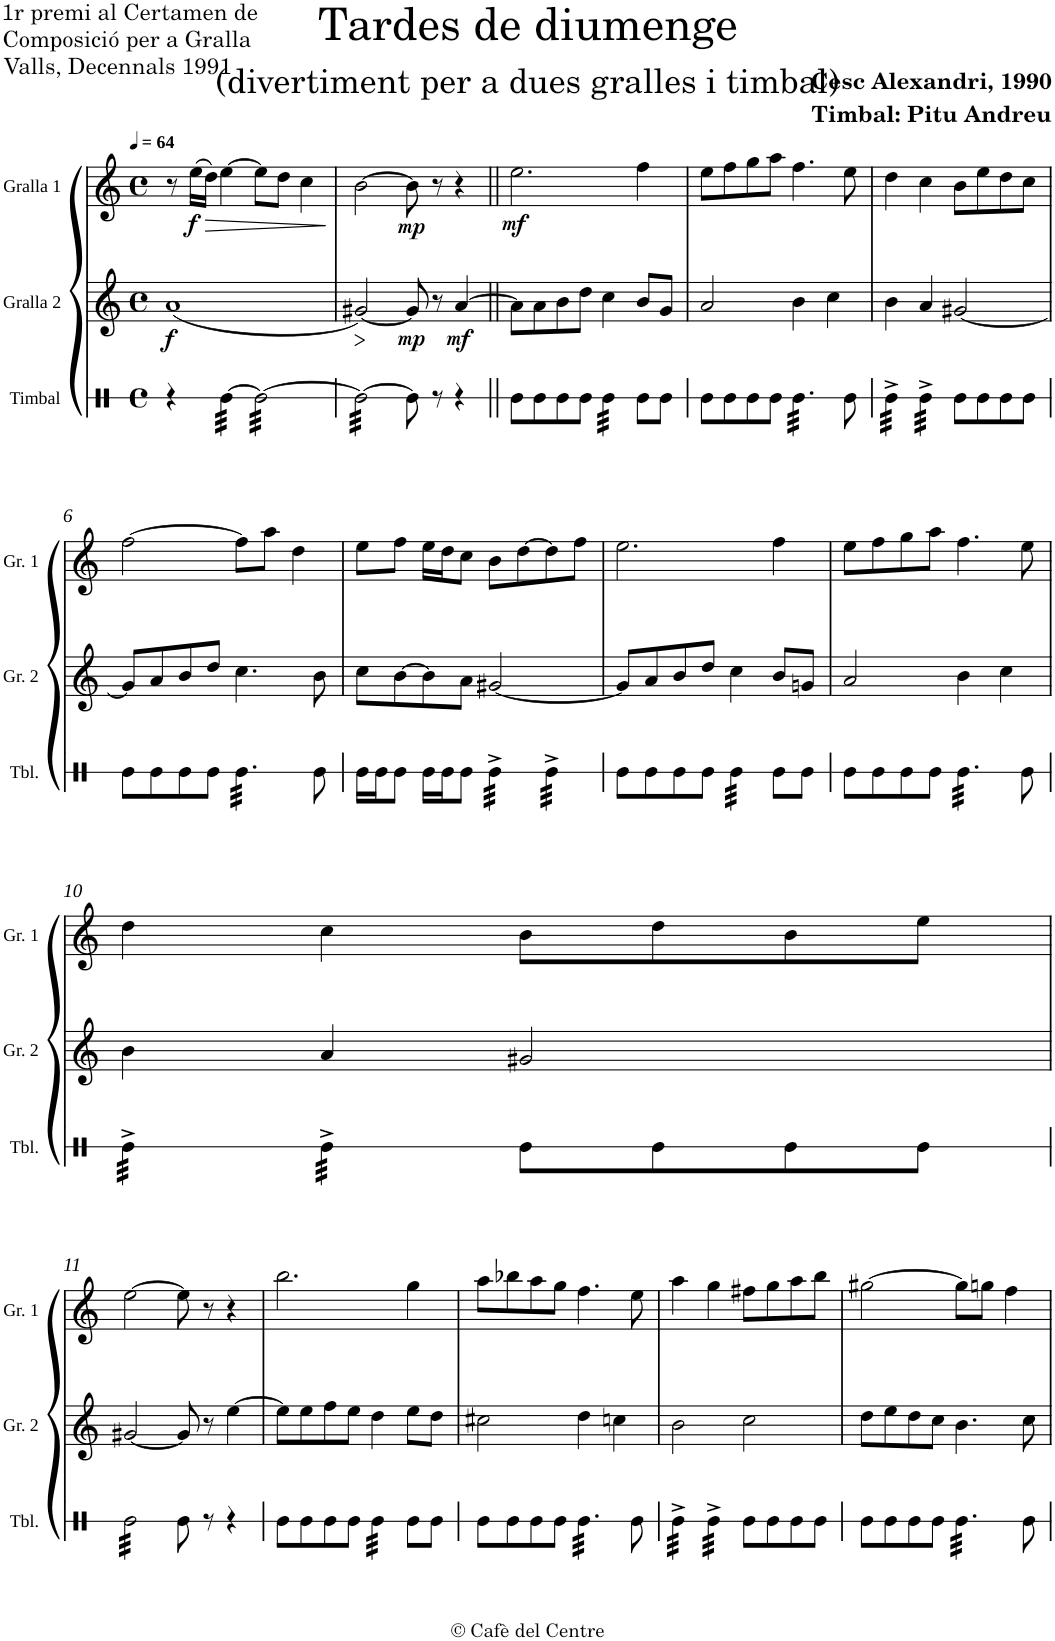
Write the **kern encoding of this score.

**kern	**kern	**dynam	**kern	**dynam
*part3	*part2	*part2	*part1	*part1
*staff3	*staff2	*staff2	*staff1	*staff1
*I"Timbal	*I"Gralla 2	*	*I"Gralla 1	*
*I'Tbl.	*I'Gr. 2	*	*I'Gr. 1	*
*stria1	*	*	*	*
*clefX	*clefG2	*	*clefG2	*
*k[]	*k[]	*	*k[]	*
*M4/4	*M4/4	*	*M4/4	*
*met(c)	*met(c)	*	*met(c)	*
*MM64	*MM64	*	*MM64	*
=1	=1	=1	=1	=1
!	!	!LO:DY:b	!	!
4r	(<1a	f	8r	.
!	!	!	!	!LO:DY:b
.	.	.	(>16ee\LL	f
!	!	!	!	!LO:HP:b
.	.	.	16dd\JJ)	>
*tremolo	*	*	*	*
[32Re\LLL	.	.	[4ee\	.
32Re\	.	.	.	.
32Re\	.	.	.	.
32Re\	.	.	.	.
32Re\	.	.	.	.
32Re\	.	.	.	.
32Re\	.	.	.	.
32Re\JJJ	.	.	.	.
32Re\LLL	.	.	8ee\L]	.
32Re\	.	.	.	.
32Re\	.	.	.	.
32Re\	.	.	.	.
32Re\	.	.	8dd\J	.
32Re\	.	.	.	.
32Re\	.	.	.	.
32Re\	.	.	.	.
32Re\	.	.	4cc\	.
32Re\	.	.	.	.
32Re\	.	.	.	.
32Re\	.	.	.	.
32Re\	.	.	.	.
32Re\	.	.	.	.
32Re\	.	.	.	.
32Re\JJJ	.	.	.	.
.	.	.	.	]
=2	=2	=2	=2	=2
32Re\LLL	[2g#X/)	.	[2b\	.
32Re\	.	.	.	.
32Re\	.	.	.	.
32Re\	.	.	.	.
32Re\	.	.	.	.
32Re\	.	.	.	.
32Re\	.	.	.	.
32Re\	.	.	.	.
32Re\	.	.	.	.
32Re\	.	.	.	.
32Re\	.	.	.	.
32Re\	.	.	.	.
32Re\	.	.	.	.
32Re\	.	.	.	.
32Re\	.	.	.	.
32Re\JJJ	.	.	.	.
*Xtremolo	*	*	*	*
!	!	!LO:DY:b	!	!LO:DY:b
8Re\]	8g#/]	mp	8b\]	mp
8r	8r	.	8r	.
!	!	!LO:DY:b	!	!
4r	[4a/	mf	4r	.
=3||	=3||	=3||	=3||	=3||
!	!	!	!	!LO:DY:b
8Re\L	8a\L]	.	2.ee\	mf
8Re\	8a\	.	.	.
8Re\	8b\	.	.	.
8Re\J	8dd\J	.	.	.
*tremolo	*	*	*	*
32Re\LLL	4cc\	.	.	.
32Re\	.	.	.	.
32Re\	.	.	.	.
32Re\	.	.	.	.
32Re\	.	.	.	.
32Re\	.	.	.	.
32Re\	.	.	.	.
32Re\JJJ	.	.	.	.
*Xtremolo	*	*	*	*
8Re\L	8b/L	.	4ff\	.
8Re\J	8g/J	.	.	.
=4	=4	=4	=4	=4
8Re\L	2a/	.	8ee\L	.
8Re\	.	.	8ff\	.
8Re\	.	.	8gg\	.
8Re\J	.	.	8aa\J	.
*tremolo	*	*	*	*
32Re\LLL	4b\	.	4.ff\	.
32Re\	.	.	.	.
32Re\	.	.	.	.
32Re\	.	.	.	.
32Re\	.	.	.	.
32Re\	.	.	.	.
32Re\	.	.	.	.
32Re\	.	.	.	.
32Re\	4cc\	.	.	.
32Re\	.	.	.	.
32Re\	.	.	.	.
32Re\JJJ	.	.	.	.
*Xtremolo	*	*	*	*
8Re\	.	.	8ee\	.
=5	=5	=5	=5	=5
*tremolo	*	*	*	*
32Re^\LLL	4b\	.	4dd\	.
32Re^\	.	.	.	.
32Re^\	.	.	.	.
32Re^\	.	.	.	.
32Re^\	.	.	.	.
32Re^\	.	.	.	.
32Re^\	.	.	.	.
32Re^\JJJ	.	.	.	.
32Re^\LLL	4a/	.	4cc\	.
32Re^\	.	.	.	.
32Re^\	.	.	.	.
32Re^\	.	.	.	.
32Re^\	.	.	.	.
32Re^\	.	.	.	.
32Re^\	.	.	.	.
32Re^\JJJ	.	.	.	.
*Xtremolo	*	*	*	*
8Re\L	[2g#X/	.	8b\L	.
8Re\	.	.	8ee\	.
8Re\	.	.	8dd\	.
8Re\J	.	.	8cc\J	.
!!LO:LB:g=z
=6	=6	=6	=6	=6
8Re\L	8g#/L]	.	[2ff\	.
8Re\	8a/	.	.	.
8Re\	8b/	.	.	.
8Re\J	8dd/J	.	.	.
*tremolo	*	*	*	*
32Re\LLL	4.cc\	.	8ff\L]	.
32Re\	.	.	.	.
32Re\	.	.	.	.
32Re\	.	.	.	.
32Re\	.	.	8aa\J	.
32Re\	.	.	.	.
32Re\	.	.	.	.
32Re\	.	.	.	.
32Re\	.	.	4dd\	.
32Re\	.	.	.	.
32Re\	.	.	.	.
32Re\JJJ	.	.	.	.
*Xtremolo	*	*	*	*
8Re\	8b\	.	.	.
=7	=7	=7	=7	=7
16Re\LL	8cc\L	.	8ee\L	.
16Re\J	.	.	.	.
8Re\J	[8b\	.	8ff\J	.
16Re\LL	8b\]	.	16ee\LL	.
16Re\J	.	.	16dd\J	.
8Re\J	8a\J	.	8cc\J	.
*tremolo	*	*	*	*
32Re^\LLL	[2g#X/	.	8b\L	.
32Re^\	.	.	.	.
32Re^\	.	.	.	.
32Re^\	.	.	.	.
32Re^\	.	.	[8dd\	.
32Re^\	.	.	.	.
32Re^\	.	.	.	.
32Re^\JJJ	.	.	.	.
32Re^\LLL	.	.	8dd\]	.
32Re^\	.	.	.	.
32Re^\	.	.	.	.
32Re^\	.	.	.	.
32Re^\	.	.	8ff\J	.
32Re^\	.	.	.	.
32Re^\	.	.	.	.
32Re^\JJJ	.	.	.	.
*Xtremolo	*	*	*	*
=8	=8	=8	=8	=8
8Re\L	8g#/L]	.	2.ee\	.
8Re\	8a/	.	.	.
8Re\	8b/	.	.	.
8Re\J	8dd/J	.	.	.
*tremolo	*	*	*	*
32Re\LLL	4cc\	.	.	.
32Re\	.	.	.	.
32Re\	.	.	.	.
32Re\	.	.	.	.
32Re\	.	.	.	.
32Re\	.	.	.	.
32Re\	.	.	.	.
32Re\JJJ	.	.	.	.
*Xtremolo	*	*	*	*
8Re\L	8b/L	.	4ff\	.
8Re\J	8gn/J	.	.	.
=9	=9	=9	=9	=9
8Re\L	2a/	.	8ee\L	.
8Re\	.	.	8ff\	.
8Re\	.	.	8gg\	.
8Re\J	.	.	8aa\J	.
*tremolo	*	*	*	*
32Re\LLL	4b\	.	4.ff\	.
32Re\	.	.	.	.
32Re\	.	.	.	.
32Re\	.	.	.	.
32Re\	.	.	.	.
32Re\	.	.	.	.
32Re\	.	.	.	.
32Re\	.	.	.	.
32Re\	4cc\	.	.	.
32Re\	.	.	.	.
32Re\	.	.	.	.
32Re\JJJ	.	.	.	.
*Xtremolo	*	*	*	*
8Re\	.	.	8ee\	.
!!LO:LB:g=z
=10	=10	=10	=10	=10
*tremolo	*	*	*	*
32Re^\LLL	4b\	.	4dd\	.
32Re^\	.	.	.	.
32Re^\	.	.	.	.
32Re^\	.	.	.	.
32Re^\	.	.	.	.
32Re^\	.	.	.	.
32Re^\	.	.	.	.
32Re^\JJJ	.	.	.	.
32Re^\LLL	4a/	.	4cc\	.
32Re^\	.	.	.	.
32Re^\	.	.	.	.
32Re^\	.	.	.	.
32Re^\	.	.	.	.
32Re^\	.	.	.	.
32Re^\	.	.	.	.
32Re^\JJJ	.	.	.	.
*Xtremolo	*	*	*	*
8Re\L	2g#X/	.	8b\L	.
8Re\	.	.	8dd\	.
8Re\	.	.	8b\	.
8Re\J	.	.	8ee\J	.
!!LO:LB:g=z
=11	=11	=11	=11	=11
*tremolo	*	*	*	*
32Re\LLL	[2g#X/	.	[2ee\	.
32Re\	.	.	.	.
32Re\	.	.	.	.
32Re\	.	.	.	.
32Re\	.	.	.	.
32Re\	.	.	.	.
32Re\	.	.	.	.
32Re\	.	.	.	.
32Re\	.	.	.	.
32Re\	.	.	.	.
32Re\	.	.	.	.
32Re\	.	.	.	.
32Re\	.	.	.	.
32Re\	.	.	.	.
32Re\	.	.	.	.
32Re\JJJ	.	.	.	.
*Xtremolo	*	*	*	*
8Re\	8g#/]	.	8ee\]	.
8r	8r	.	8r	.
4r	[4ee\	.	4r	.
=12	=12	=12	=12	=12
8Re\L	8ee\L]	.	2.bb\	.
8Re\	8ee\	.	.	.
8Re\	8ff\	.	.	.
8Re\J	8ee\J	.	.	.
*tremolo	*	*	*	*
32Re\LLL	4dd\	.	.	.
32Re\	.	.	.	.
32Re\	.	.	.	.
32Re\	.	.	.	.
32Re\	.	.	.	.
32Re\	.	.	.	.
32Re\	.	.	.	.
32Re\JJJ	.	.	.	.
*Xtremolo	*	*	*	*
8Re\L	8ee\L	.	4gg\	.
8Re\J	8dd\J	.	.	.
=13	=13	=13	=13	=13
8Re\L	2cc#X\	.	8aa\L	.
8Re\	.	.	8bb-X\	.
8Re\	.	.	8aa\	.
8Re\J	.	.	8gg\J	.
*tremolo	*	*	*	*
32Re\LLL	4dd\	.	4.ff\	.
32Re\	.	.	.	.
32Re\	.	.	.	.
32Re\	.	.	.	.
32Re\	.	.	.	.
32Re\	.	.	.	.
32Re\	.	.	.	.
32Re\	.	.	.	.
32Re\	4ccn\	.	.	.
32Re\	.	.	.	.
32Re\	.	.	.	.
32Re\JJJ	.	.	.	.
*Xtremolo	*	*	*	*
8Re\	.	.	8ee\	.
=14	=14	=14	=14	=14
*tremolo	*	*	*	*
32Re^\LLL	2b\	.	4aa\	.
32Re^\	.	.	.	.
32Re^\	.	.	.	.
32Re^\	.	.	.	.
32Re^\	.	.	.	.
32Re^\	.	.	.	.
32Re^\	.	.	.	.
32Re^\JJJ	.	.	.	.
32Re^\LLL	.	.	4gg\	.
32Re^\	.	.	.	.
32Re^\	.	.	.	.
32Re^\	.	.	.	.
32Re^\	.	.	.	.
32Re^\	.	.	.	.
32Re^\	.	.	.	.
32Re^\JJJ	.	.	.	.
*Xtremolo	*	*	*	*
8Re\L	2cc\	.	8ff#X\L	.
8Re\	.	.	8gg\	.
8Re\	.	.	8aa\	.
8Re\J	.	.	8bb\J	.
=15	=15	=15	=15	=15
8Re\L	8dd\L	.	[2gg#X\	.
8Re\	8ee\	.	.	.
8Re\	8dd\	.	.	.
8Re\J	8cc\J	.	.	.
*tremolo	*	*	*	*
32Re\LLL	4.b\	.	8gg#\L]	.
32Re\	.	.	.	.
32Re\	.	.	.	.
32Re\	.	.	.	.
32Re\	.	.	8ggn\J	.
32Re\	.	.	.	.
32Re\	.	.	.	.
32Re\	.	.	.	.
32Re\	.	.	4ff\	.
32Re\	.	.	.	.
32Re\	.	.	.	.
32Re\JJJ	.	.	.	.
*Xtremolo	*	*	*	*
8Re\	8cc\	.	.	.
=	=	=	=	=
*-	*-	*-	*-	*-
